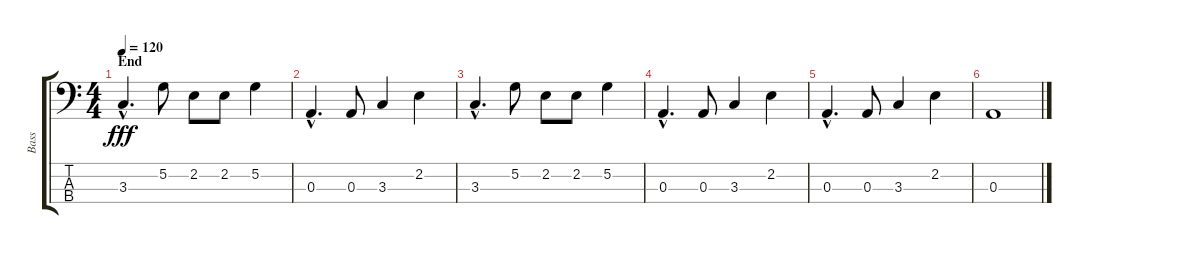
\track ("Bass" "Bass") {instrument acousticbass}
\staff {score tabs}
\tuning (G2 D2 A1 E1) {hide}
\ts (4 4)
\section ("" "End")
\tempo 120
\clef f4
\ks c
3.3{hac}.4{d dy fff} 5.2.8 2.2.8 2.2.8 5.2.4 |
0.3{hac}.4{d} 0.3.8 3.3.4 2.2.4 |
3.3{hac}.4{d} 5.2.8 2.2.8 2.2.8 5.2.4 |
0.3{hac}.4{d} 0.3.8 3.3.4 2.2.4 |
0.3{hac}.4{d} 0.3.8 3.3.4 2.2.4 |
0.3.1
